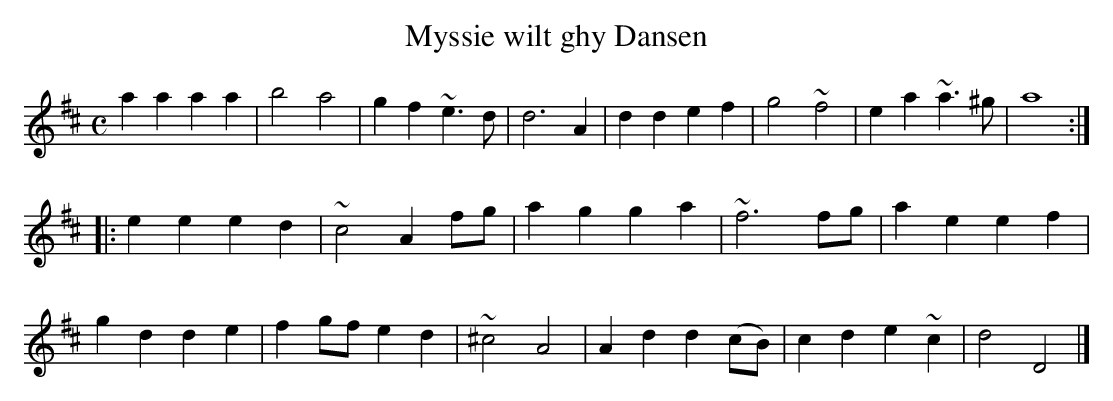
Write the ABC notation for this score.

X:1
T:Myssie wilt ghy Dansen
M:C
K:Dmaj
a2a2a2a2|b4a4|g2f2~e3d|d6A2|d2d2e2f2|g4~f4|e2a2~a3^g|a8:|
|:e2e2e2d2|~c4A2fg|a2g2g2a2|~f6fg|a2e2e2f2|
g2d2d2e2|f2gfe2d2|~^c4A4|A2d2d2(cB)|c2d2e2~c2|d4D4|]
